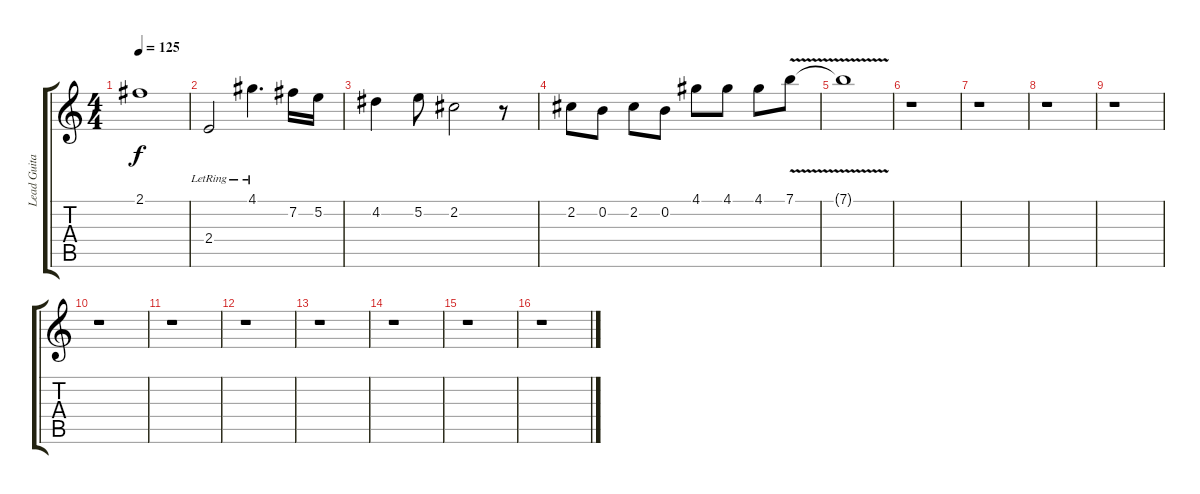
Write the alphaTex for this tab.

\track ("Lead Guitar" "Lead Guita") {instrument overdrivenguitar}
\staff {score tabs}
\tuning (E4 B3 G3 D3 A2 E2) {hide}
\ts (4 4)
\tempo 125
\clef g2
\ks c
2.1{t}.1{dy f} |
2.4{lr}.2 4.1{lr}.4{d} 7.2.16 5.2.16 |
4.2.4 5.2.8 2.2.2 r.8 |
2.2.8 0.2.8 2.2.8 0.2.8 4.1.8 4.1.8 4.1.8 7.1{v}.8 |
7.1{t}.1 |
r.1 |
r.1 |
r.1 |
r.1 |
r.1 |
r.1 |
r.1 |
r.1 |
r.1 |
r.1 |
r.1
